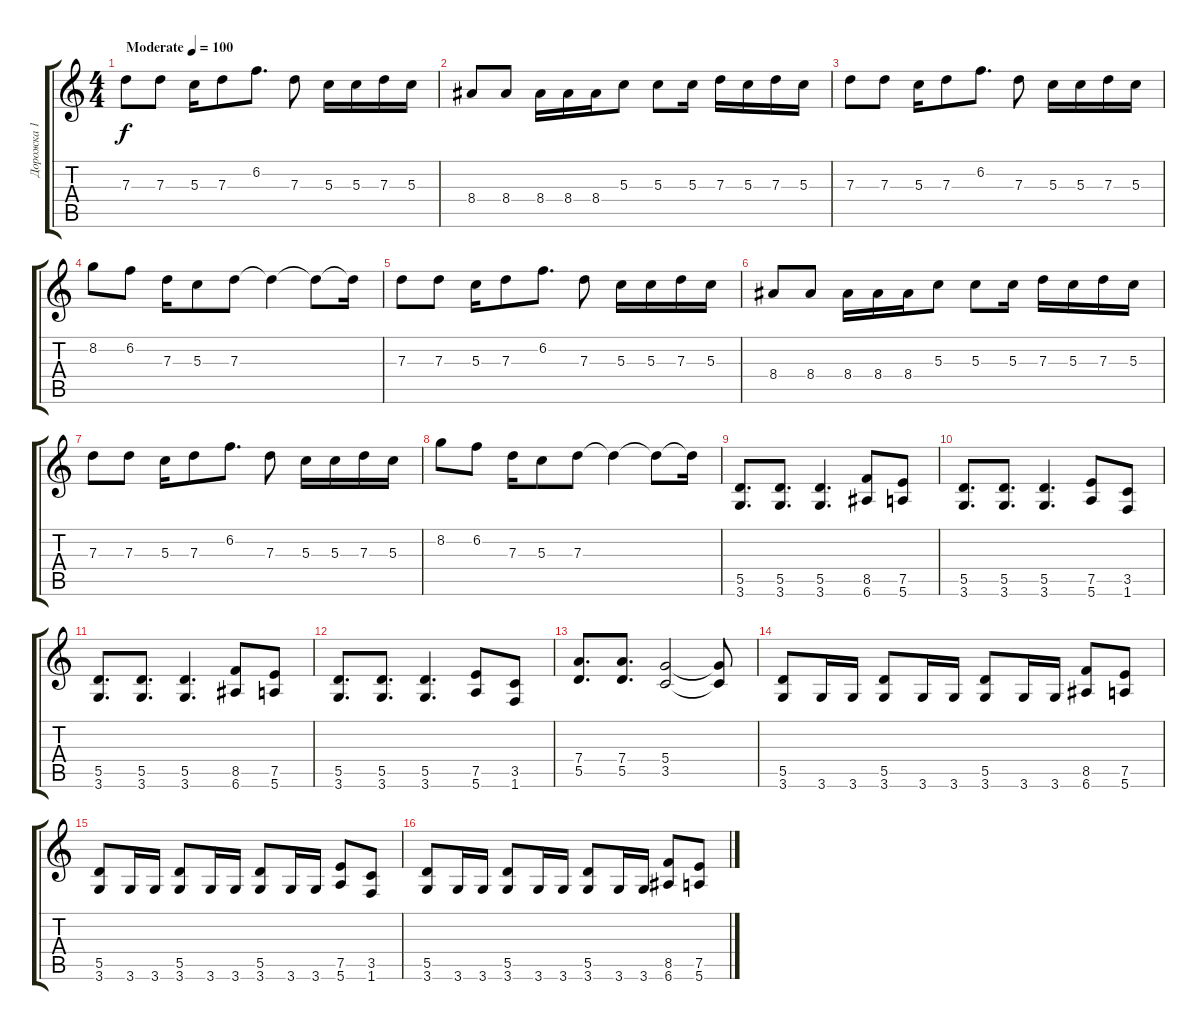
\track ("Дорожка 1" "Дорожка 1") {instrument distortionguitar}
\staff {score tabs}
\tuning (E4 B3 G3 D3 A2 E2) {hide}
\ts (4 4)
\tempo (100 "Moderate")
\clef g2
\ks c
7.3.8{dy f instrument distortionguitar} 7.3.8 5.3.16 7.3.8 6.2.8{d} 7.3.8 5.3.16 5.3.16 7.3.16 5.3.16 |
8.4.8 8.4.8 8.4.16 8.4.16 8.4.16 5.3.8 5.3.8 5.3.16 7.3.16 5.3.16 7.3.16 5.3.16 |
7.3.8 7.3.8 5.3.16 7.3.8 6.2.8{d} 7.3.8 5.3.16 5.3.16 7.3.16 5.3.16 |
8.2.8 6.2.8 7.3.16 5.3.8 7.3.8 7.3{t}.4 7.3{t}.8 7.3{t}.16 |
7.3.8 7.3.8 5.3.16 7.3.8 6.2.8{d} 7.3.8 5.3.16 5.3.16 7.3.16 5.3.16 |
8.4.8 8.4.8 8.4.16 8.4.16 8.4.16 5.3.8 5.3.8 5.3.16 7.3.16 5.3.16 7.3.16 5.3.16 |
7.3.8 7.3.8 5.3.16 7.3.8 6.2.8{d} 7.3.8 5.3.16 5.3.16 7.3.16 5.3.16 |
8.2.8 6.2.8 7.3.16 5.3.8 7.3.8 7.3{t}.4 7.3{t}.8 7.3{t}.16 |
(5.5 3.6).8{d} (5.5 3.6).8{d} (5.5 3.6).4{d} (8.5 6.6).8 (7.5 5.6).8 |
(5.5 3.6).8{d} (5.5 3.6).8{d} (5.5 3.6).4{d} (7.5 5.6).8 (3.5 1.6).8 |
(5.5 3.6).8{d} (5.5 3.6).8{d} (5.5 3.6).4{d} (8.5 6.6).8 (7.5 5.6).8 |
(5.5 3.6).8{d} (5.5 3.6).8{d} (5.5 3.6).4{d} (7.5 5.6).8 (3.5 1.6).8 |
(7.4 5.5).8{d} (7.4 5.5).8{d} (5.4 3.5).2 (5.4{t} 3.5{t}).8 |
(5.5 3.6).8 3.6.16 3.6.16 (5.5 3.6).8 3.6.16 3.6.16 (5.5 3.6).8 3.6.16 3.6.16 (8.5 6.6).8 (7.5 5.6).8 |
(5.5 3.6).8 3.6.16 3.6.16 (5.5 3.6).8 3.6.16 3.6.16 (5.5 3.6).8 3.6.16 3.6.16 (7.5 5.6).8 (3.5 1.6).8 |
(5.5 3.6).8 3.6.16 3.6.16 (5.5 3.6).8 3.6.16 3.6.16 (5.5 3.6).8 3.6.16 3.6.16 (8.5 6.6).8 (7.5 5.6).8
